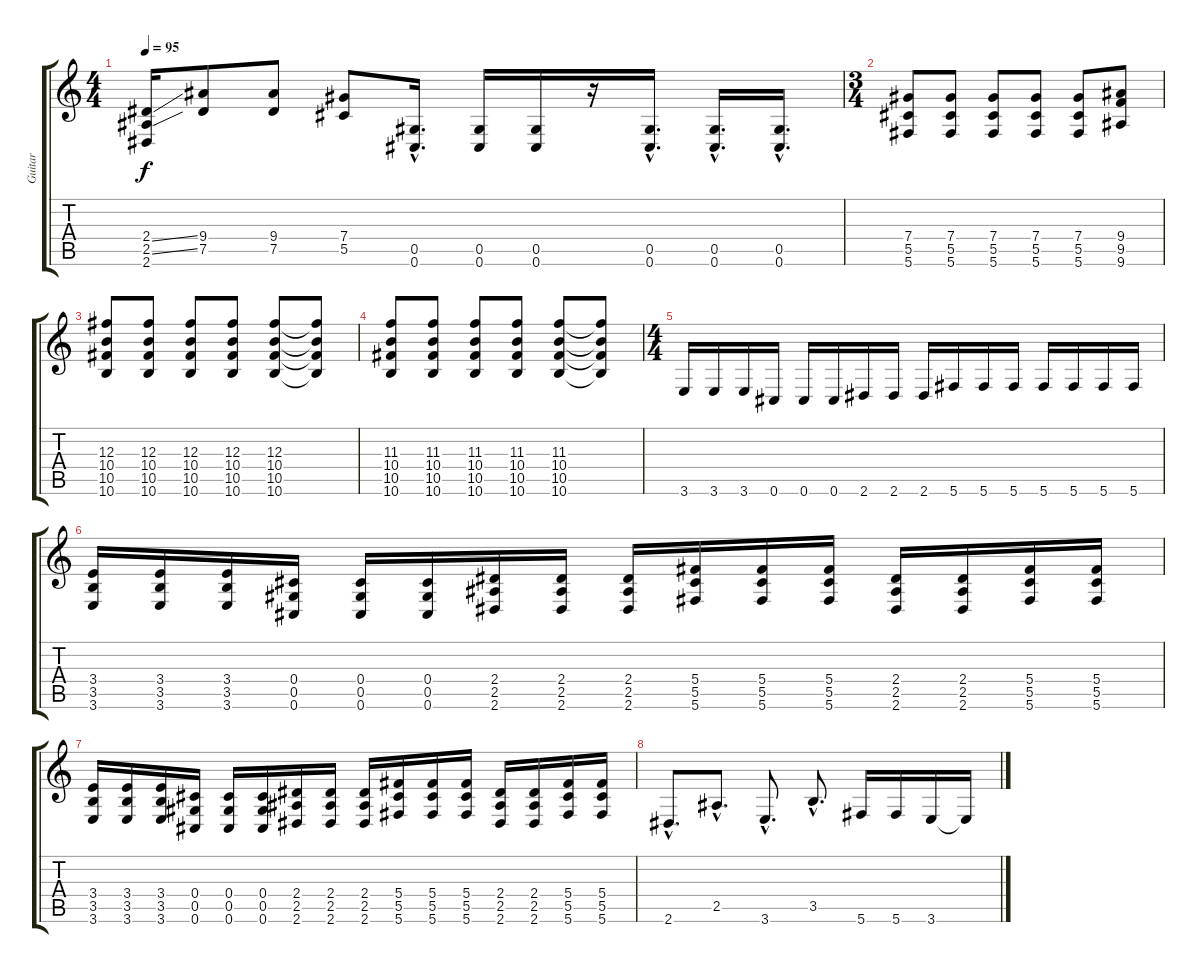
\track ("Guitar" "Guitar") {instrument distortionguitar}
\staff {score tabs}
\tuning (Eb4 Bb3 Gb3 Db3 Ab2 Db2) {hide}
\ts (4 4)
\tempo 95
\clef g2
\ks c
(2.4{ss} 2.5{ss} 2.6).16{dy f} (9.4 7.5).8 (9.4 7.5).8 (7.4 5.5).8 (0.5{hac} 0.6{hac}).16{d} (0.5 0.6).16 (0.5 0.6).16 r.16 (0.5{hac} 0.6{hac}).16{d} (0.5{hac} 0.6{hac}).16{d} (0.5{hac} 0.6{hac}).16{d} |
\ts (3 4)
(7.4 5.5 5.6).8 (7.4 5.5 5.6).8 (7.4 5.5 5.6).8 (7.4 5.5 5.6).8 (7.4 5.5 5.6).8 (9.4 9.5 9.6).8 |
(12.3 10.4 10.5 10.6).8 (12.3 10.4 10.5 10.6).8 (12.3 10.4 10.5 10.6).8 (12.3 10.4 10.5 10.6).8 (12.3 10.4 10.5 10.6).8 (12.3{t} 10.4{t} 10.5{t} 10.6{t}).8 |
(11.3 10.4 10.5 10.6).8 (11.3 10.4 10.5 10.6).8 (11.3 10.4 10.5 10.6).8 (11.3 10.4 10.5 10.6).8 (11.3 10.4 10.5 10.6).8 (11.3{t} 10.4{t} 10.5{t} 10.6{t}).8 |
\ts (4 4)
3.6.16 3.6.16 3.6.16 0.6.16 0.6.16 0.6.16 2.6.16 2.6.16 2.6.16 5.6.16 5.6.16 5.6.16 5.6.16 5.6.16 5.6.16 5.6.16 |
(3.4 3.5 3.6).16 (3.4 3.5 3.6).16 (3.4 3.5 3.6).16 (0.4 0.5 0.6).16 (0.4 0.5 0.6).16 (0.4 0.5 0.6).16 (2.4 2.5 2.6).16 (2.4 2.5 2.6).16 (2.4 2.5 2.6).16 (5.4 5.5 5.6).16 (5.4 5.5 5.6).16 (5.4 5.5 5.6).16 (2.4 2.5 2.6).16 (2.4 2.5 2.6).16 (5.4 5.5 5.6).16 (5.4 5.5 5.6).16 |
(3.4 3.5 3.6).16 (3.4 3.5 3.6).16 (3.4 3.5 3.6).16 (0.4 0.5 0.6).16 (0.4 0.5 0.6).16 (0.4 0.5 0.6).16 (2.4 2.5 2.6).16 (2.4 2.5 2.6).16 (2.4 2.5 2.6).16 (5.4 5.5 5.6).16 (5.4 5.5 5.6).16 (5.4 5.5 5.6).16 (2.4 2.5 2.6).16 (2.4 2.5 2.6).16 (5.4 5.5 5.6).16 (5.4 5.5 5.6).16 |
2.6{hac}.8{d} 2.5{hac}.8{d} 3.6{hac}.8{d} 3.5{hac}.8{d} 5.6.16 5.6.16 3.6.16 3.6{t}.16
